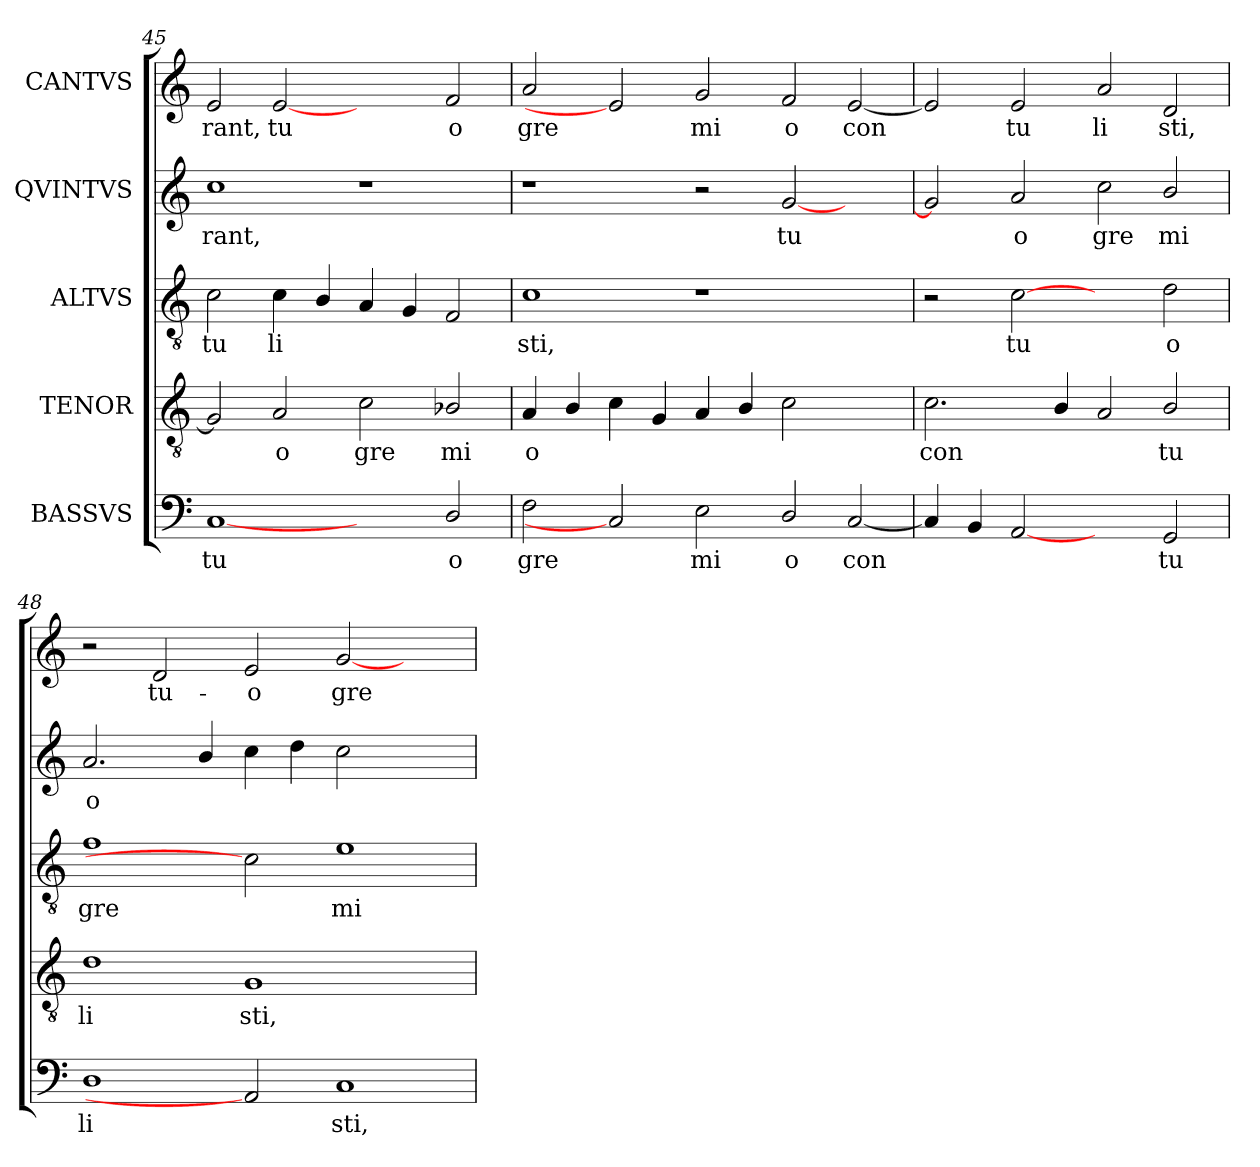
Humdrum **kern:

**kern	**text	**kern	**text	**kern	**text	**kern	**text	**kern	**text
*part5	*part5	*part4	*part4	*part3	*part3	*part2	*part2	*part1	*part1
*staff5	*staff5	*staff4	*staff4	*staff3	*staff3	*staff2	*staff2	*staff1	*staff1
*I"BASSVS	*	*I"TENOR	*	*I"ALTVS	*	*I"QVINTVS	*	*I"CANTVS	*
*clefF4	*	*clefGv2	*	*clefGv2	*	*clefG2	*	*clefG2	*
*k[]	*	*k[]	*	*k[]	*	*k[]	*	*k[]	*
*C:	*	*C:	*	*C:	*	*C:	*	*C:	*
=45	=45	=45	=45	=45	=45	=45	=45	=45	=45
!	!LO:LY:b:cj	!	!LO:LY:b:cj	!	!LO:LY:b:cj	!	!LO:LY:b:cj	!	!LO:LY:b:cj
[1C	tu	2G/]	.	2c\	tu	1cc	rant,	2e/	rant,
!	!	!	!LO:LY:b:cj	!	!LO:LY:b:cj	!	!	!	!LO:LY:b:cj
.	.	2A/	o	4c\	li	.	.	[2e	tu
!	!	!	!	!	!LO:LY:b:cj	!	!	!	!
.	.	.	.	4B/	.	.	.	.	.
!	!	!	!LO:LY:b:cj	!	!LO:LY:b:cj	!	!	!	!
2ryy	.	2c\	gre	4A/	.	1r	.	2ryy	.
!	!	!	!	!	!LO:LY:b:cj	!	!	!	!
.	.	.	.	4G/	.	.	.	.	.
!	!LO:LY:b:cj	!	!LO:LY:b:cj	!	!LO:LY:b:cj	!	!	!	!LO:LY:b:cj
2D/	o	2B-X/	mi	2F/	.	.	.	2f/	o
=46	=46	=46	=46	=46	=46	=46	=46	=46	=46
!	!LO:LY:b:cj	!	!LO:LY:b:cj	!	!LO:LY:b:cj	!	!	!	!LO:LY:b:cj
2F\	gre	4A/	o	1c	sti,	1r	.	2a/	gre
!	!	!	!LO:LY:b:cj	!	!	!	!	!	!
.	.	4B/	.	.	.	.	.	.	.
!	!	!	!LO:LY:b:cj	!	!	!	!	!	!
2C]	.	4c\	.	.	.	.	.	2e]	.
!	!	!	!LO:LY:b:cj	!	!	!	!	!	!
.	.	4G/	.	.	.	.	.	.	.
!	!LO:LY:b:cj	!	!LO:LY:b:cj	!	!	!	!	!	!LO:LY:b:cj
2E\	mi	4A/	.	1r	.	2r	.	2g/	mi
!	!	!	!LO:LY:b:cj	!	!	!	!	!	!
.	.	4B/	.	.	.	.	.	.	.
!	!LO:LY:b:cj	!	!LO:LY:b:cj	!	!	!	!LO:LY:b:cj	!	!LO:LY:b:cj
2D/	o	2c\	.	.	.	[<2g/	tu	2f/	o
!	!LO:LY:b:cj	!	!	!	!	!	!	!	!LO:LY:b:cj
[<2C/	con	2ryy	.	2ryy	.	2ryy	.	[<2e/	con
=47	=47	=47	=47	=47	=47	=47	=47	=47	=47
!	!LO:LY:b:cj	!	!LO:LY:b:cj	!	!	!	!LO:LY:b:cj	!	!LO:LY:b:cj
4C/]	.	2.c\	con	2r	.	2g/]	.	2e/]	.
!	!LO:LY:b:cj	!	!	!	!	!	!	!	!
4BB/	.	.	.	.	.	.	.	.	.
!	!LO:LY:b:cj	!	!	!	!LO:LY:b:cj	!	!LO:LY:b:cj	!	!LO:LY:b:cj
[2AA	.	.	.	[2c	tu	2a/	o	2e/	tu
!	!	!	!LO:LY:b:cj	!	!	!	!	!	!
.	.	4B/	.	.	.	.	.	.	.
!	!	!	!LO:LY:b:cj	!	!	!	!LO:LY:b:cj	!	!LO:LY:b:cj
2ryy	.	2A/	.	2ryy	.	2cc\	gre	2a/	li
!	!LO:LY:b:cj	!	!LO:LY:b:cj	!	!LO:LY:b:cj	!	!LO:LY:b:cj	!	!LO:LY:b:cj
2GG/	tu	2B/	tu	2d\	o	2b/	mi	2d/	sti,
!!LO:PB:g=z
=48	=48	=48	=48	=48	=48	=48	=48	=48	=48
!	!LO:LY:b:cj	!	!LO:LY:b:cj	!	!LO:LY:b:cj	!	!LO:LY:b:cj	!	!
1D	li	1d	li	1f	gre	2.a/	o	2r	.
!	!	!	!	!	!	!	!	!	!LO:LY:b:cj
.	.	.	.	.	.	.	.	2d/	tu-
!	!	!	!	!	!	!	!LO:LY:b:cj	!	!
.	.	.	.	.	.	4b/	.	.	.
!	!	!	!LO:LY:b:cj	!	!	!	!LO:LY:b:cj	!	!LO:LY:b:cj
2AA]	.	1G	sti,	2c]	.	4cc\	.	2e/	-o
!	!	!	!	!	!	!	!LO:LY:b:cj	!	!
.	.	.	.	.	.	4dd\	.	.	.
!	!LO:LY:b:cj	!	!	!	!LO:LY:b:cj	!	!LO:LY:b:cj	!	!LO:LY:b:cj
1C	sti,	.	.	1e	mi	2cc\	.	[<2g/	gre-
.	.	2ryy	.	.	.	2ryy	.	2ryy	.
=	=	=	=	=	=	=	=	=	=
*-	*-	*-	*-	*-	*-	*-	*-	*-	*-
